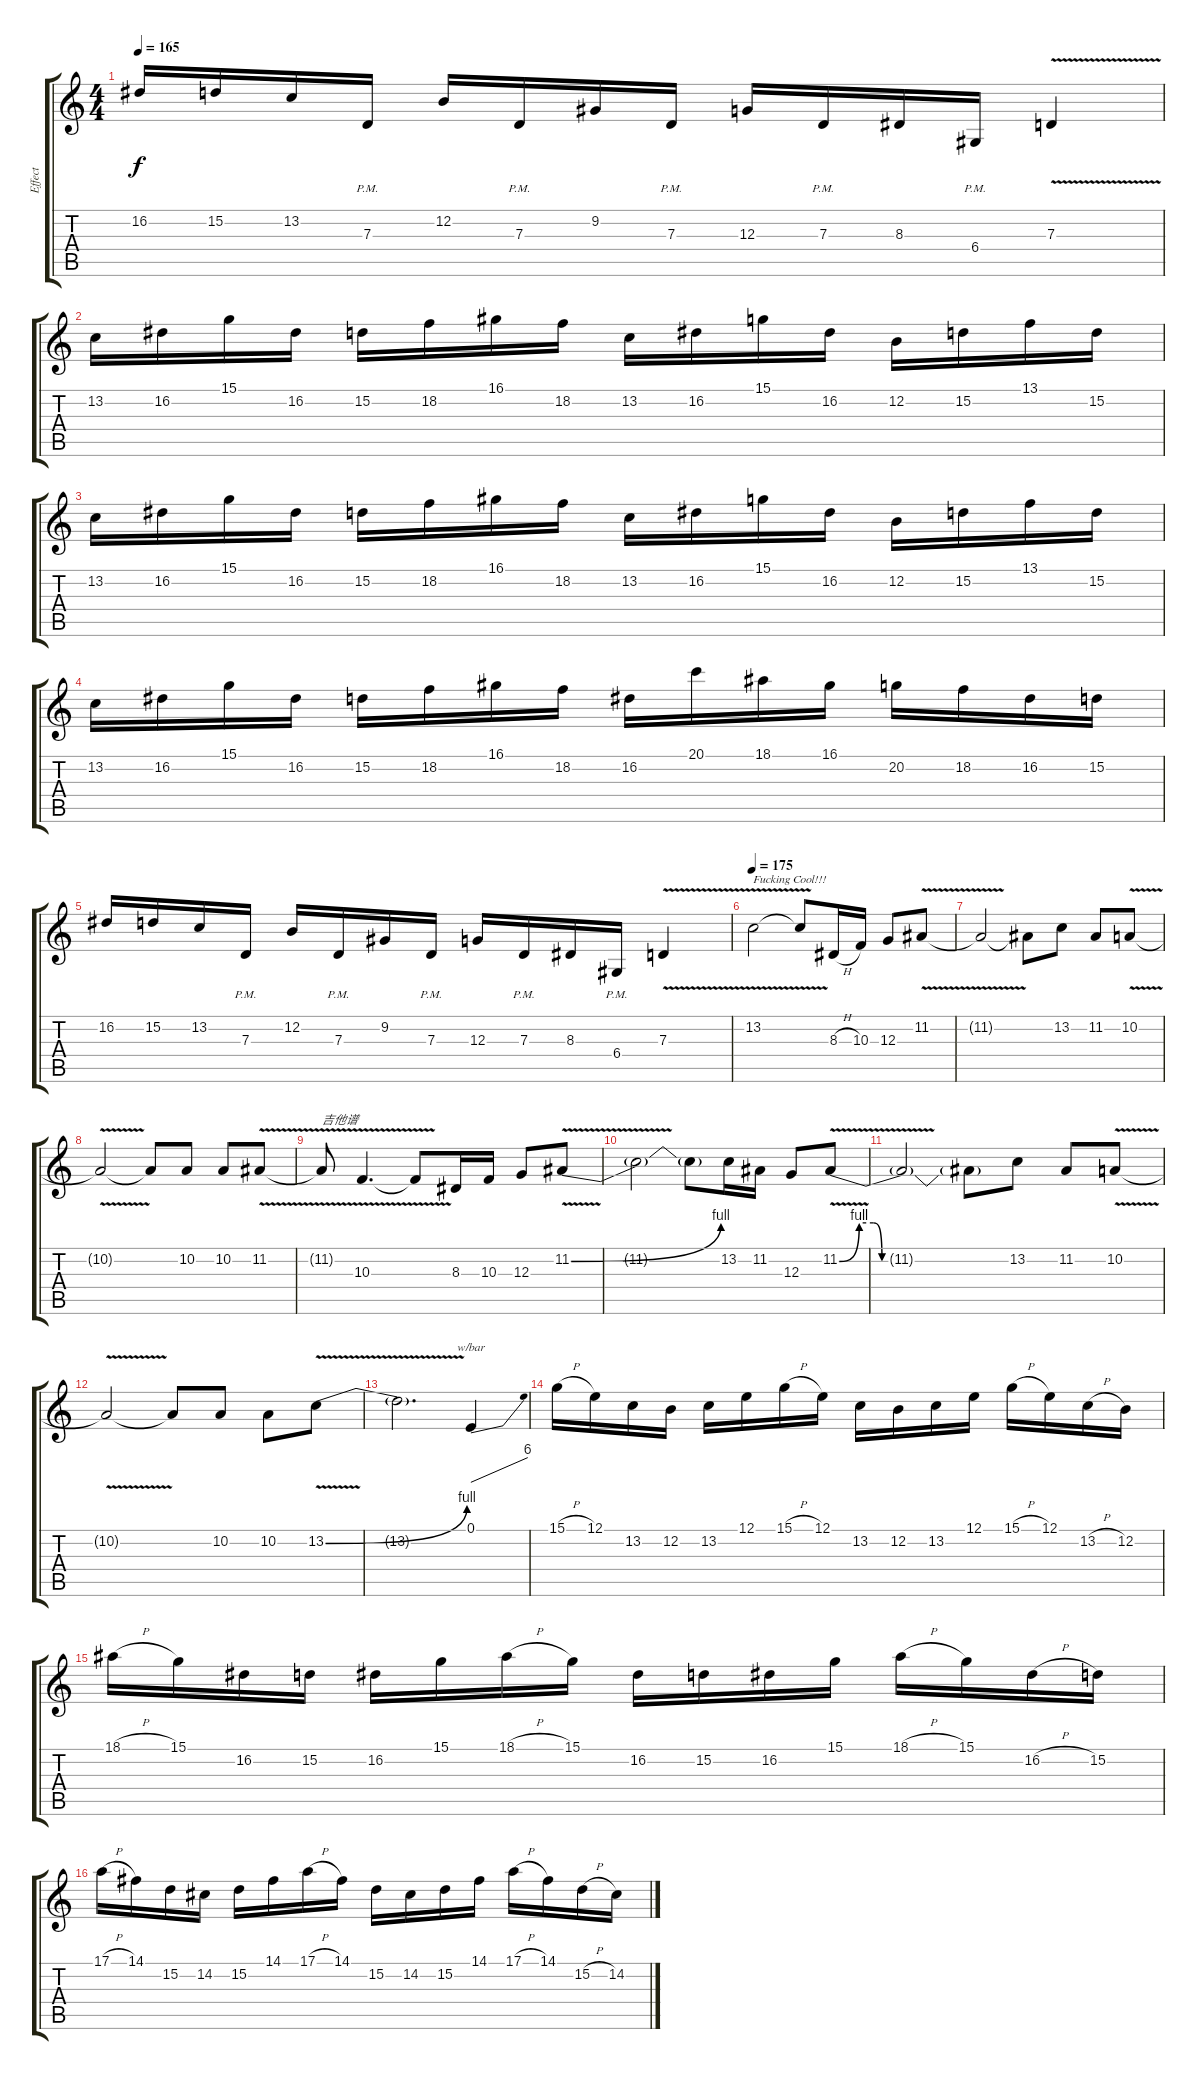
\track ("Effect" "Effect") {instrument tremolostrings}
\staff {score tabs}
\tuning (E4 B3 G3 D3 A2 E2) {hide}
\ts (4 4)
\tempo 165
\clef g2
\ks c
16.2.16{dy f} 15.2.16 13.2.16 7.3{pm}.16 12.2.16 7.3{pm}.16 9.2.16 7.3{pm}.16 12.3.16 7.3{pm}.16 8.3.16 6.4{pm}.16 7.3{v}.4 |
13.2.16 16.2.16 15.1.16 16.2.16 15.2.16 18.2.16 16.1.16 18.2.16 13.2.16 16.2.16 15.1.16 16.2.16 12.2.16 15.2.16 13.1.16 15.2.16 |
13.2.16 16.2.16 15.1.16 16.2.16 15.2.16 18.2.16 16.1.16 18.2.16 13.2.16 16.2.16 15.1.16 16.2.16 12.2.16 15.2.16 13.1.16 15.2.16 |
13.2.16 16.2.16 15.1.16 16.2.16 15.2.16 18.2.16 16.1.16 18.2.16 16.2.16 20.1.16 18.1.16 16.1.16 20.2.16 18.2.16 16.2.16 15.2.16 |
16.2.16 15.2.16 13.2.16 7.3{pm}.16 12.2.16 7.3{pm}.16 9.2.16 7.3{pm}.16 12.3.16 7.3{pm}.16 8.3.16 6.4{pm}.16 7.3{v}.4 |
\tempo 175
13.2{v}.2{txt "Fucking Cool!!!"} 13.2{t}.8 8.3{h}.16 10.3.16 12.3.8 11.2{v}.8 |
11.2{t}.2 11.2{t}.8 13.2.8 11.2.8 10.2{v}.8 |
10.2{t}.2 10.2{t}.8 10.2.8 10.2.8 11.2{v}.8 |
11.2{t}.8{txt "吉他谱"} 10.3{v}.4{d} 10.3{t}.8 8.3.16 10.3.16 12.3.8 11.2{be (bend 0 0 60 4) v}.8 |
11.2{t}.2 11.2{t}.8 13.2.16 11.2.16 12.3.8 11.2{be (custom 0 0 7 4 12 4 15 0 20 0 45 0 60 0) v}.8 |
11.2{t}.2 11.2{t}.8 13.2.8 11.2.8 10.2{v}.8 |
10.2{t}.2 10.2{t}.8 10.2.8 10.2.8 13.2{be (bend 0 0 60 4) v}.8 |
13.2{t}.2{d} 0.1.4{tbe (dive default 0 0 60 24)} |
15.1{h}.16 12.1.16 13.2.16 12.2.16 13.2.16 12.1.16 15.1{h}.16 12.1.16 13.2.16 12.2.16 13.2.16 12.1.16 15.1{h}.16 12.1.16 13.2{h}.16 12.2.16 |
18.1{h}.16 15.1.16 16.2.16 15.2.16 16.2.16 15.1.16 18.1{h}.16 15.1.16 16.2.16 15.2.16 16.2.16 15.1.16 18.1{h}.16 15.1.16 16.2{h}.16 15.2.16 |
17.1{h}.16 14.1.16 15.2.16 14.2.16 15.2.16 14.1.16 17.1{h}.16 14.1.16 15.2.16 14.2.16 15.2.16 14.1.16 17.1{h}.16 14.1.16 15.2{h}.16 14.2.16
